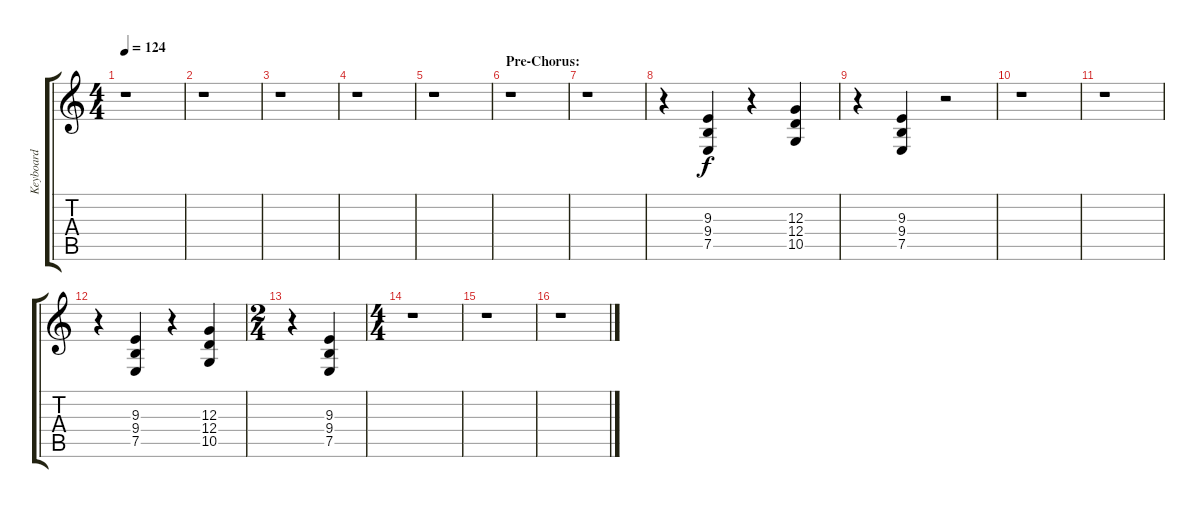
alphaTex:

\track ("Keyboard" "Keyboard") {instrument stringensemble1}
\staff {score tabs}
\tuning (E4 B3 G3 D3 A2 E2) {hide}
\ts (4 4)
\tempo 124
\clef g2
\ks c
r.1{dy f} |
r.1 |
r.1 |
r.1 |
r.1 |
\section ("" "Pre-Chorus:")
r.1 |
r.1 |
r.4{volume 10 instrument orchestrahit} (9.3 9.4 7.5).4 r.4 (12.3 12.4 10.5).4 |
r.4 (9.3 9.4 7.5).4 r.2 |
r.1 |
r.1 |
r.4{volume 10 instrument orchestrahit} (9.3 9.4 7.5).4 r.4 (12.3 12.4 10.5).4 |
\ts (2 4)
r.4 (9.3 9.4 7.5).4 |
\ts (4 4)
r.1 |
r.1 |
r.1
